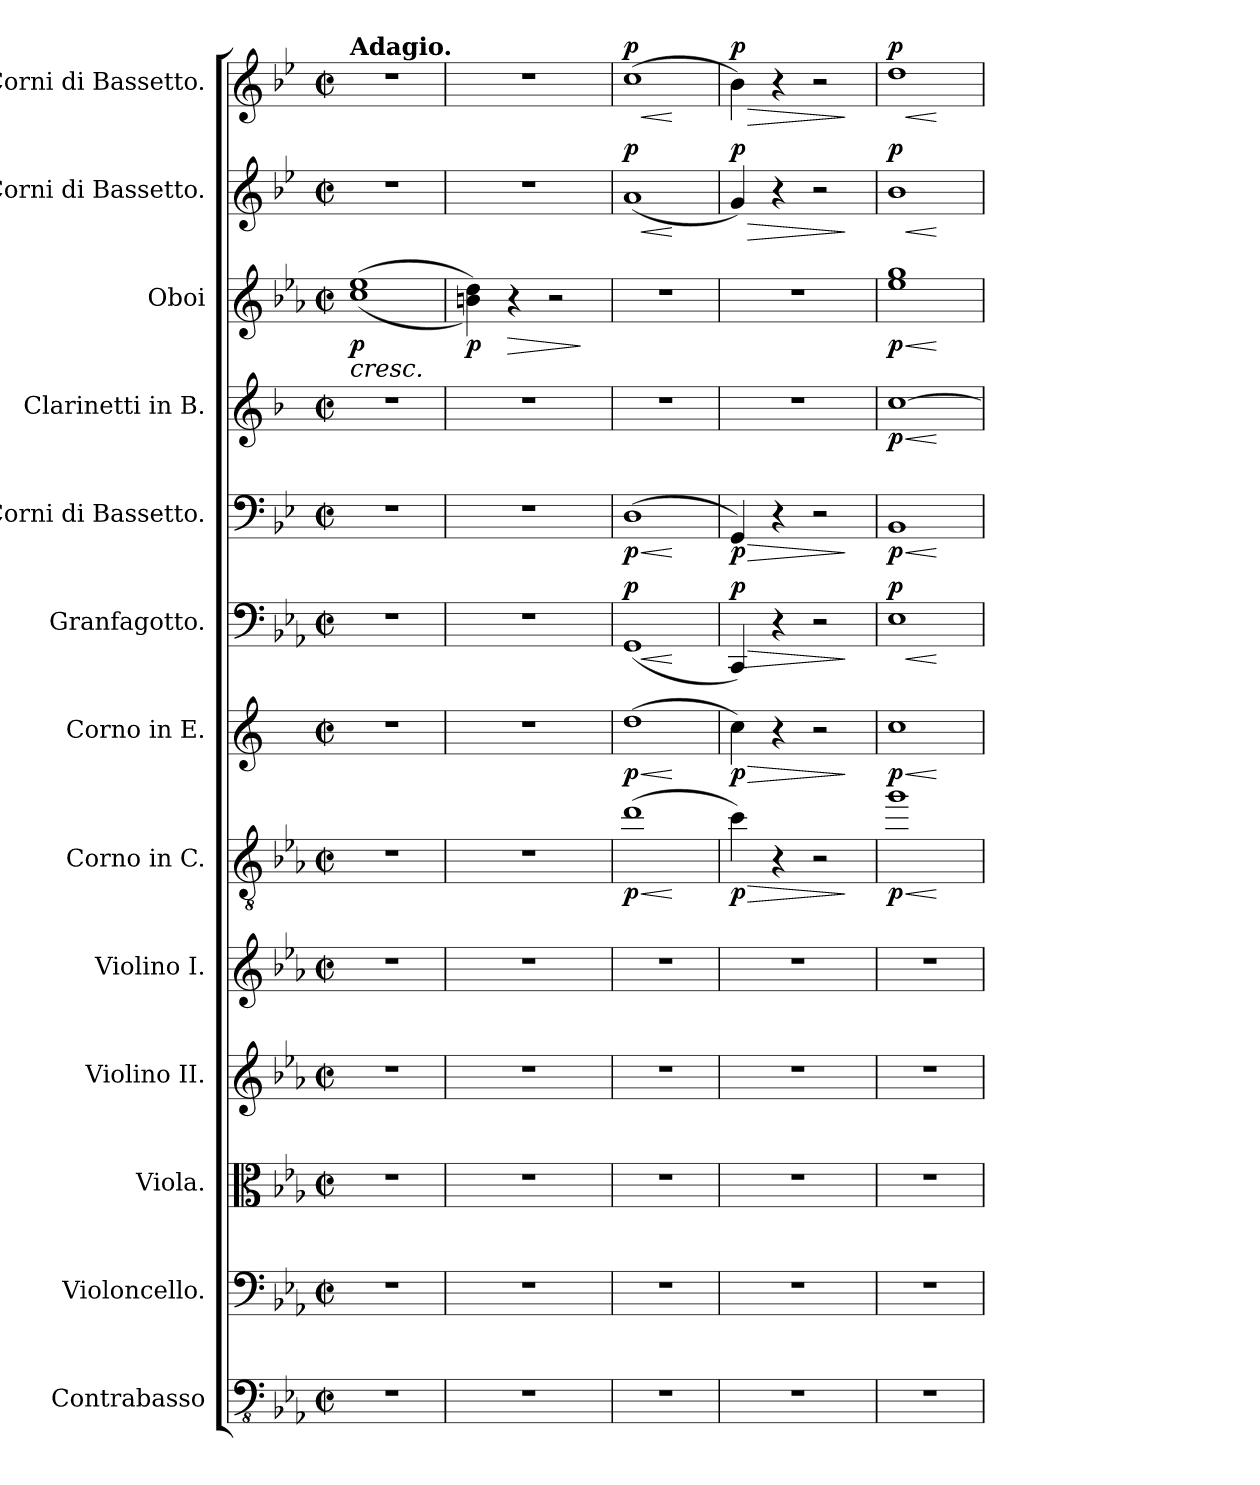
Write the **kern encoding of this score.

**kern	**kern	**kern	**kern	**kern	**kern	**dynam	**kern	**dynam	**kern	**text	**dynam	**kern	**dynam	**kern	**dynam	**kern	**dynam	**kern	**text	**dynam	**kern	**text	**dynam
*part13	*part12	*part11	*part10	*part9	*part8	*part8	*part7	*part7	*part6	*part6	*part6	*part5	*part5	*part4	*part4	*part3	*part3	*part2	*part2	*part2	*part1	*part1	*part1
*staff13	*staff12	*staff11	*staff10	*staff9	*staff8	*staff8	*staff7	*staff7	*staff6	*staff6	*staff6	*staff5	*staff5	*staff4	*staff4	*staff3	*staff3	*staff2	*staff2	*staff2	*staff1	*staff1	*staff1
*I"Contrabasso	*I"Violoncello.	*I"Viola.	*I"Violino II.	*I"Violino I.	*I"Corno in C.	*	*I"Corno in E.	*	*I"Granfagotto.	*	*	*I"Corni di Bassetto.	*	*I"Clarinetti in B.	*	*I"Oboi	*	*I"Corni di Bassetto.	*	*	*I"Corni di Bassetto.	*	*
*	*	*	*	*	*	*	*	*	*	*	*	*	*	*I'Cl	*	*I'Ob	*	*	*	*	*	*	*
*clefFv4	*clefF4	*clefC3	*clefG2	*clefG2	*clefGv2	*	*clefG2	*	*clefF4	*	*	*clefF4	*	*clefG2	*	*clefG2	*	*clefG2	*	*	*clefG2	*	*
*	*	*	*	*	*ITrd7c12	*	*ITrd5c9	*	*ITrd7c12	*	*	*ITrd4c7	*	*ITrd1c2	*	*	*	*ITrd4c7	*	*	*ITrd4c7	*	*
*k[b-e-a-]	*k[b-e-a-]	*k[b-e-a-]	*k[b-e-a-]	*k[b-e-a-]	*k[b-e-a-]	*	*k[b-e-a-]	*	*k[b-e-a-]	*	*	*k[b-e-a-]	*	*k[b-e-a-]	*	*k[b-e-a-]	*	*k[b-e-a-]	*	*	*k[b-e-a-]	*	*
*M2/2	*M2/2	*M2/2	*M2/2	*M2/2	*M2/2	*	*M2/2	*	*M2/2	*	*	*M2/2	*	*M2/2	*	*M2/2	*	*M2/2	*	*	*M2/2	*	*
*met(c|)	*met(c|)	*met(c|)	*met(c|)	*met(c|)	*met(c|)	*	*met(c|)	*	*met(c|)	*	*	*met(c|)	*	*met(c|)	*	*met(c|)	*	*met(c|)	*	*	*met(c|)	*	*
=1	=1	=1	=1	=1	=1	=1	=1	=1	=1	=1	=1	=1	=1	=1	=1	=1	=1	=1	=1	=1	=1	=1	=1
!	!	!	!	!	!	!	!	!	!	!	!	!	!	!	!	!	!	!	!	!	!LO:TX:a:B:t=Adagio.	!	!
!	!	!	!	!	!	!	!	!	!	!	!	!	!	!	!	!	!LO:HP:b	!	!	!	!	!	!
!	!	!	!	!	!	!	!	!	!	!	!	!	!	!	!	!	!LO:DY:n=1:b	!	!	!	!	!	!
1r	1r	1r	1r	1r	1r	.	1r	.	1r	.	.	1r	.	1r	.	(<(>1cc 1ee-	< p	1r	.	.	1r	.	.
=2	=2	=2	=2	=2	=2	=2	=2	=2	=2	=2	=2	=2	=2	=2	=2	=2	=2	=2	=2	=2	=2	=2	=2
!	!	!	!	!	!	!	!	!	!	!	!	!	!	!	!	!	!LO:DY:b	!	!	!	!	!	!
1r	1r	1r	1r	1r	1r	.	1r	.	1r	.	.	1r	.	1r	.	4bn\ 4dd\))	p	1r	.	.	1r	.	.
!	!	!	!	!	!	!	!	!	!	!	!	!	!	!	!	!	!LO:HP:n=1:b	!	!	!	!	!	!
.	.	.	.	.	.	.	.	.	.	.	.	.	.	.	.	4r	[ >	.	.	.	.	.	.
.	.	.	.	.	.	.	.	.	.	.	.	.	.	.	.	2r	.	.	.	.	.	.	.
.	.	.	.	.	.	.	.	.	.	.	.	.	.	.	.	.	]	.	.	.	.	.	.
=3	=3	=3	=3	=3	=3	=3	=3	=3	=3	=3	=3	=3	=3	=3	=3	=3	=3	=3	=3	=3	=3	=3	=3
!	!	!	!	!	!	!LO:HP:b	!	!LO:HP:b	!	!	!LO:HP:b	!	!LO:HP:b	!	!	!	!	!	!	!LO:HP:b	!	!	!LO:HP:b
!	!	!	!	!	!	!LO:DY:n=1:b	!	!LO:DY:n=1:b	!	!	!LO:DY:n=1:b	!	!LO:DY:n=1:b	!	!	!	!	!	!	!LO:DY:n=1:b	!	!	!LO:DY:n=1:b
1r	1r	1r	1r	1r	(>1d	< p	(>1f	< p	(<1GGG	.	< p	(>1GG	< p	1r	.	1r	.	(<1d	.	< p	(>1f	.	< p
.	.	.	.	.	.	[	.	[	.	.	[	.	[	.	.	.	.	.	.	[	.	.	[
=4	=4	=4	=4	=4	=4	=4	=4	=4	=4	=4	=4	=4	=4	=4	=4	=4	=4	=4	=4	=4	=4	=4	=4
!	!	!	!	!	!	!LO:HP:b	!	!LO:HP:b	!	!LO:LY:b	!LO:HP:b	!	!LO:HP:b	!	!	!	!	!	!LO:LY:b	!LO:HP:b	!	!LO:LY:b	!LO:HP:b
!	!	!	!	!	!	!LO:DY:n=1:b	!	!LO:DY:n=1:b	!	!	!LO:DY:n=1:b	!	!LO:DY:n=1:b	!	!	!	!	!	!	!LO:DY:n=1:b	!	!	!LO:DY:n=1:b
1r	1r	1r	1r	1r	4c\)	> p	4e-\)	> p	4CCC/)	.	> p	4CC/)	> p	1r	.	1r	.	4c/)	.	> p	4e-\)	.	> p
.	.	.	.	.	4r	.	4r	.	4r	.	.	4r	.	.	.	.	.	4r	.	.	4r	.	.
.	.	.	.	.	2r	.	2r	.	2r	.	.	2r	.	.	.	.	.	2r	.	.	2r	.	.
.	.	.	.	.	.	]	.	]	.	.	]	.	]	.	.	.	.	.	.	]	.	.	]
=5	=5	=5	=5	=5	=5	=5	=5	=5	=5	=5	=5	=5	=5	=5	=5	=5	=5	=5	=5	=5	=5	=5	=5
!	!	!	!	!	!	!LO:HP:b	!	!LO:HP:b	!	!	!LO:HP:b	!	!LO:HP:b	!	!LO:HP:b	!	!LO:HP:b	!	!	!LO:HP:b	!	!	!LO:HP:b
!	!	!	!	!	!	!LO:DY:n=1:b	!	!LO:DY:n=1:b	!	!	!LO:DY:n=1:b	!	!LO:DY:n=1:b	!	!LO:DY:n=1:b	!	!LO:DY:n=1:b	!	!	!LO:DY:n=1:b	!	!	!LO:DY:n=1:b
1r	1r	1r	1r	1r	1g	< p	1e-	< p	1EE-	.	< p	1EE-	< p	[1b-	< p	1ee- 1gg	< p	1e-	.	< p	1g	.	< p
.	.	.	.	.	.	[	.	[	.	.	[	.	[	.	[	.	[	.	.	[	.	.	[
=	=	=	=	=	=	=	=	=	=	=	=	=	=	=	=	=	=	=	=	=	=	=	=
*-	*-	*-	*-	*-	*-	*-	*-	*-	*-	*-	*-	*-	*-	*-	*-	*-	*-	*-	*-	*-	*-	*-	*-
